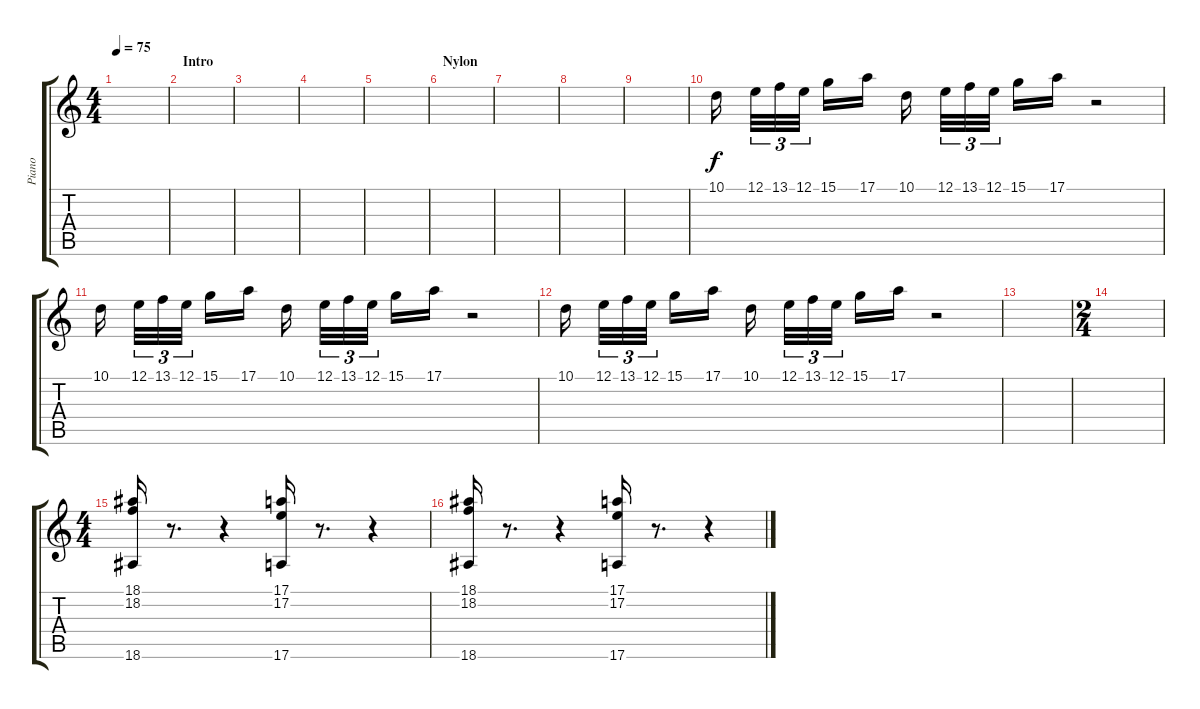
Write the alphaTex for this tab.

\track ("Piano" "Piano") {instrument acousticgrandpiano}
\staff {score tabs}
\tuning (E4 B3 G3 D3 A2 E2) {hide}
\ts (4 4)
\tempo 75
\clef g2
\ks c
|
\section ("" "Intro")
|
|
|
|
\section ("" "Nylon ")
|
|
|
|
10.1.16 12.1.32{tu (3 2)} 13.1.32{tu (3 2)} 12.1.32{tu (3 2)} 15.1.16 17.1.16 10.1.16 12.1.32{tu (3 2)} 13.1.32{tu (3 2)} 12.1.32{tu (3 2)} 15.1.16 17.1.16 r.2 |
10.1.16 12.1.32{tu (3 2)} 13.1.32{tu (3 2)} 12.1.32{tu (3 2)} 15.1.16 17.1.16 10.1.16 12.1.32{tu (3 2)} 13.1.32{tu (3 2)} 12.1.32{tu (3 2)} 15.1.16 17.1.16 r.2 |
10.1.16 12.1.32{tu (3 2)} 13.1.32{tu (3 2)} 12.1.32{tu (3 2)} 15.1.16 17.1.16 10.1.16 12.1.32{tu (3 2)} 13.1.32{tu (3 2)} 12.1.32{tu (3 2)} 15.1.16 17.1.16 r.2 |
|
\ts (2 4)
|
\ts (4 4)
(18.1 18.2 18.6).16 r.8{d} r.4 (17.1 17.2 17.6).16 r.8{d} r.4 |
(18.1 18.2 18.6).16 r.8{d} r.4 (17.1 17.2 17.6).16 r.8{d} r.4
